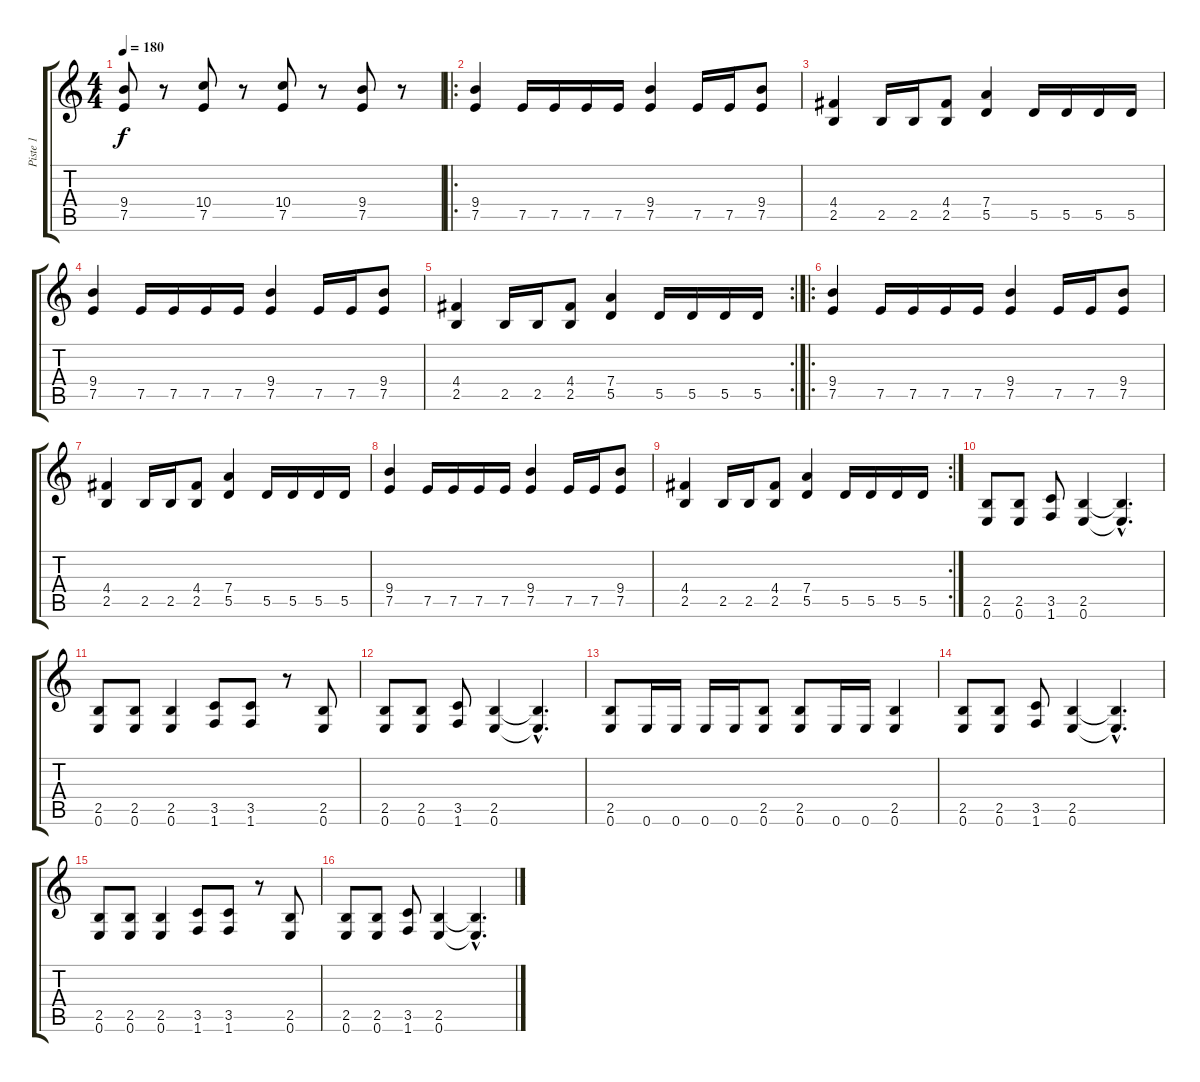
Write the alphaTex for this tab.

\track ("Piste 1" "Piste 1") {instrument overdrivenguitar}
\staff {score tabs}
\tuning (E4 B3 G3 D3 A2 E2) {hide}
\ts (4 4)
\tempo 180
\clef g2
\ks c
(9.4 7.5).8{dy f} r.8 (10.4 7.5).8 r.8 (10.4 7.5).8 r.8 (9.4 7.5).8 r.8 |
\ro
(9.4 7.5).4 7.5.16 7.5.16 7.5.16 7.5.16 (9.4 7.5).4 7.5.16 7.5.16 (9.4 7.5).8 |
(4.4 2.5).4 2.5.16 2.5.16 (4.4 2.5).8 (7.4 5.5).4 5.5.16 5.5.16 5.5.16 5.5.16 |
(9.4 7.5).4 7.5.16 7.5.16 7.5.16 7.5.16 (9.4 7.5).4 7.5.16 7.5.16 (9.4 7.5).8 |
\rc 2
(4.4 2.5).4 2.5.16 2.5.16 (4.4 2.5).8 (7.4 5.5).4 5.5.16 5.5.16 5.5.16 5.5.16 |
\ro
(9.4 7.5).4 7.5.16 7.5.16 7.5.16 7.5.16 (9.4 7.5).4 7.5.16 7.5.16 (9.4 7.5).8 |
(4.4 2.5).4 2.5.16 2.5.16 (4.4 2.5).8 (7.4 5.5).4 5.5.16 5.5.16 5.5.16 5.5.16 |
(9.4 7.5).4 7.5.16 7.5.16 7.5.16 7.5.16 (9.4 7.5).4 7.5.16 7.5.16 (9.4 7.5).8 |
\rc 2
(4.4 2.5).4 2.5.16 2.5.16 (4.4 2.5).8 (7.4 5.5).4 5.5.16 5.5.16 5.5.16 5.5.16 |
(2.5 0.6).8 (2.5 0.6).8 (3.5 1.6).8 (2.5 0.6).4 (2.5{hac t} 0.6{hac t}).4{d} |
(2.5 0.6).8 (2.5 0.6).8 (2.5 0.6).4 (3.5 1.6).8 (3.5 1.6).8 r.8 (2.5 0.6).8 |
(2.5 0.6).8 (2.5 0.6).8 (3.5 1.6).8 (2.5 0.6).4 (2.5{hac t} 0.6{hac t}).4{d} |
(2.5 0.6).8 0.6.16 0.6.16 0.6.16 0.6.16 (2.5 0.6).8 (2.5 0.6).8 0.6.16 0.6.16 (2.5 0.6).4 |
(2.5 0.6).8 (2.5 0.6).8 (3.5 1.6).8 (2.5 0.6).4 (2.5{hac t} 0.6{hac t}).4{d} |
(2.5 0.6).8 (2.5 0.6).8 (2.5 0.6).4 (3.5 1.6).8 (3.5 1.6).8 r.8 (2.5 0.6).8 |
(2.5 0.6).8 (2.5 0.6).8 (3.5 1.6).8 (2.5 0.6).4 (2.5{hac t} 0.6{hac t}).4{d}
